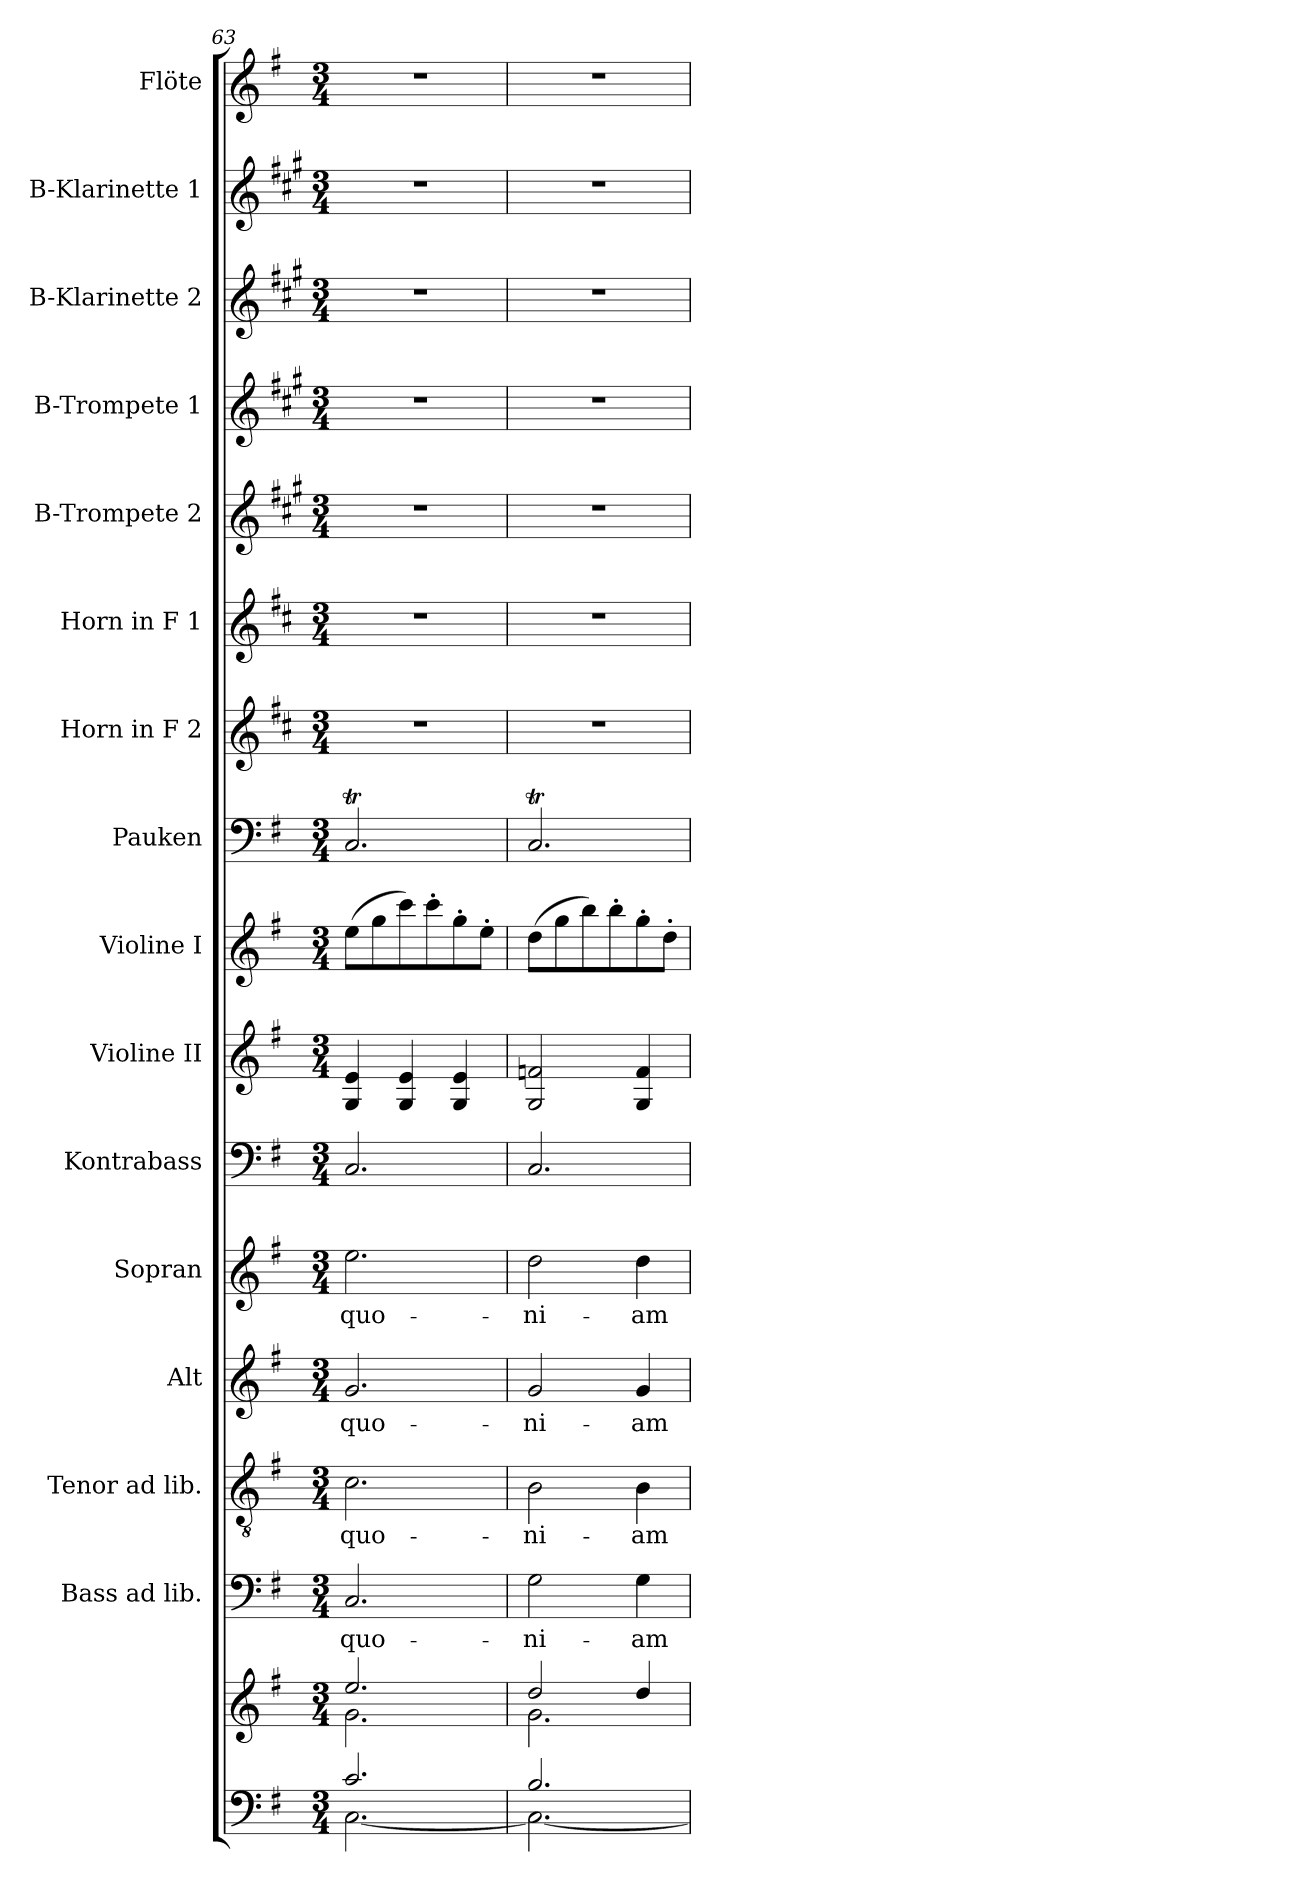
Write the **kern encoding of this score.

**kern	**kern	**kern	**text	**kern	**text	**kern	**text	**kern	**text	**kern	**kern	**kern	**kern	**kern	**kern	**kern	**kern	**kern	**kern	**kern
*part16	*part16	*part15	*part15	*part14	*part14	*part13	*part13	*part12	*part12	*part11	*part10	*part9	*part8	*part7	*part6	*part5	*part4	*part3	*part2	*part1
*staff17	*staff16	*staff15	*staff15	*staff14	*staff14	*staff13	*staff13	*staff12	*staff12	*staff11	*staff10	*staff9	*staff8	*staff7	*staff6	*staff5	*staff4	*staff3	*staff2	*staff1
*	*	*I"Bass ad lib.	*	*I"Tenor ad lib.	*	*I"Alt	*	*I"Sopran	*	*I"Kontrabass	*I"Violine II	*I"Violine I	*I"Pauken	*I"Horn in F 2	*I"Horn in F 1	*I"B-Trompete 2	*I"B-Trompete 1	*I"B-Klarinette 2	*I"B-Klarinette 1	*I"Flöte
*	*	*I'B.	*	*I'T.	*	*I'A.	*	*I'S.	*	*I'Kb.	*I'Vl. II	*I'Vl. I	*I'Pk.	*	*I'Hr. 1	*I'B Trp. 2	*I'B Trp. 1	*I'B Kl. 2	*I'B Kl. 1	*I'Fl.
!!LO:PB:g=z
*clefF4	*clefG2	*clefF4	*	*clefGv2	*	*clefG2	*	*clefG2	*	*clefF4	*clefG2	*clefG2	*clefF4	*clefG2	*clefG2	*clefG2	*clefG2	*clefG2	*clefG2	*clefG2
*	*	*	*	*	*	*	*	*	*	*ITrd7c12	*	*	*	*ITrd4c7	*ITrd4c7	*ITrd1c2	*ITrd1c2	*ITrd1c2	*ITrd1c2	*
*k[f#]	*k[f#]	*k[f#]	*	*k[f#]	*	*k[f#]	*	*k[f#]	*	*k[f#]	*k[f#]	*k[f#]	*k[f#]	*k[f#]	*k[f#]	*k[f#]	*k[f#]	*k[f#]	*k[f#]	*k[f#]
*G:	*G:	*G:	*	*G:	*	*G:	*	*G:	*	*G:	*G:	*G:	*G:	*G:	*G:	*G:	*G:	*G:	*G:	*G:
*M3/4	*M3/4	*M3/4	*	*M3/4	*	*M3/4	*	*M3/4	*	*M3/4	*M3/4	*M3/4	*M3/4	*M3/4	*M3/4	*M3/4	*M3/4	*M3/4	*M3/4	*M3/4
=63	=63	=63	=63	=63	=63	=63	=63	=63	=63	=63	=63	=63	=63	=63	=63	=63	=63	=63	=63	=63
*^	*^	*	*	*	*	*	*	*	*	*	*	*	*	*	*	*	*	*	*	*
!	!	!	!	!	!LO:LY:b	!	!LO:LY:b	!	!LO:LY:b	!	!LO:LY:b	!	!	!	!	!	!	!	!	!	!	!
2.c/	[<2.C\	2.ee/	2.g\	2.C/	quo-	2.c\	quo-	2.g/	quo-	2.ee\	quo-	2.CC/	4G/ 4e/	(>8ee\L	2.CT/	2.r	2.r	2.r	2.r	2.r	2.r	2.r
.	.	.	.	.	.	.	.	.	.	.	.	.	.	8gg\	.	.	.	.	.	.	.	.
.	.	.	.	.	.	.	.	.	.	.	.	.	4G/ 4e/	8ccc\)	.	.	.	.	.	.	.	.
.	.	.	.	.	.	.	.	.	.	.	.	.	.	8ccc'>\	.	.	.	.	.	.	.	.
.	.	.	.	.	.	.	.	.	.	.	.	.	4G/ 4e/	8gg'>\	.	.	.	.	.	.	.	.
.	.	.	.	.	.	.	.	.	.	.	.	.	.	8ee'>\J	.	.	.	.	.	.	.	.
=64	=64	=64	=64	=64	=64	=64	=64	=64	=64	=64	=64	=64	=64	=64	=64	=64	=64	=64	=64	=64	=64	=64
!	!	!	!	!	!LO:LY:b	!	!LO:LY:b	!	!LO:LY:b	!	!LO:LY:b	!	!	!	!	!	!	!	!	!	!	!
2.B/	2.C\_	2dd/	2.g\	2G\	-ni-	2B\	-ni-	2g/	-ni-	2dd\	-ni-	2.CC/	2G/ 2fn/	(>8dd\L	2.CT/	2.r	2.r	2.r	2.r	2.r	2.r	2.r
.	.	.	.	.	.	.	.	.	.	.	.	.	.	8gg\	.	.	.	.	.	.	.	.
.	.	.	.	.	.	.	.	.	.	.	.	.	.	8bb\)	.	.	.	.	.	.	.	.
.	.	.	.	.	.	.	.	.	.	.	.	.	.	8bb'>\	.	.	.	.	.	.	.	.
!	!	!	!	!	!LO:LY:b	!	!LO:LY:b	!	!LO:LY:b	!	!LO:LY:b	!	!	!	!	!	!	!	!	!	!	!
.	.	4dd/	.	4G\	-am	4B\	-am	4g/	-am	4dd\	-am	.	4G/ 4f/	8gg'>\	.	.	.	.	.	.	.	.
.	.	.	.	.	.	.	.	.	.	.	.	.	.	8dd'>\J	.	.	.	.	.	.	.	.
*v	*v	*	*	*	*	*	*	*	*	*	*	*	*	*	*	*	*	*	*	*	*	*
*	*v	*v	*	*	*	*	*	*	*	*	*	*	*	*	*	*	*	*	*	*	*
=	=	=	=	=	=	=	=	=	=	=	=	=	=	=	=	=	=	=	=	=
*-	*-	*-	*-	*-	*-	*-	*-	*-	*-	*-	*-	*-	*-	*-	*-	*-	*-	*-	*-	*-
